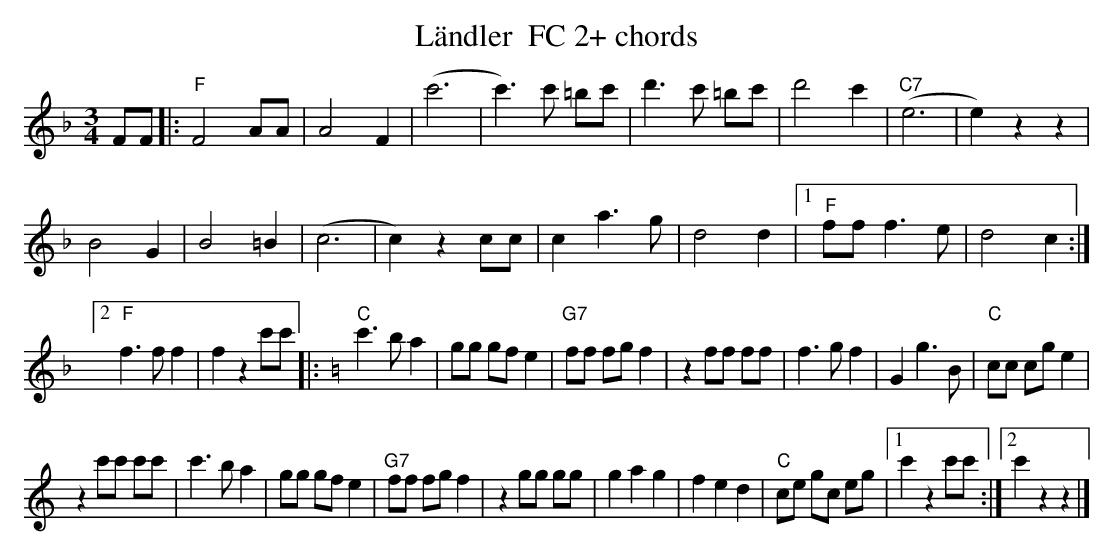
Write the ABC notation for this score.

X:1
T:L\"andler  FC 2+ chords
M:3/4
L:1/4
K:Fmaj%%MIDI gchordon
F/2F/2 |: "F"F2 A/2A/2 | A2F | (c'3 | c'>)c' =b/2c'/2 | d'>c' =b/2c'/2 | d'2c' | "C7"(e3 | e)zz |
B2G | B2=B | (c3 | c)z c/2c/2 | ca>g | d2d |1 "F"f/2f/2 f>e | d2c :|2
"F"f>ff | fzc'/2c'/2 |: [K:Cmaj] "C"c'>ba | g/2g/2 g/2f/2 e | "G7"f/2f/2 f/2g/2f | z f/2f/2 f/2f/2 | f>gf | Gg>B | "C"c/2c/2 c/2g/2 e |
z c'/2c'/2 c'/2c'/2 | c'>ba | g/2g/2 g/2f/2e | "G7"f/2f/2 f/2g/2 f | z g/2g/2 g/2g/2 | gag | fed | "C"c/2e/2 g/2c/2 e/2g/2 |1 c'z c'/2c'/2 :|2 c'zz |]
